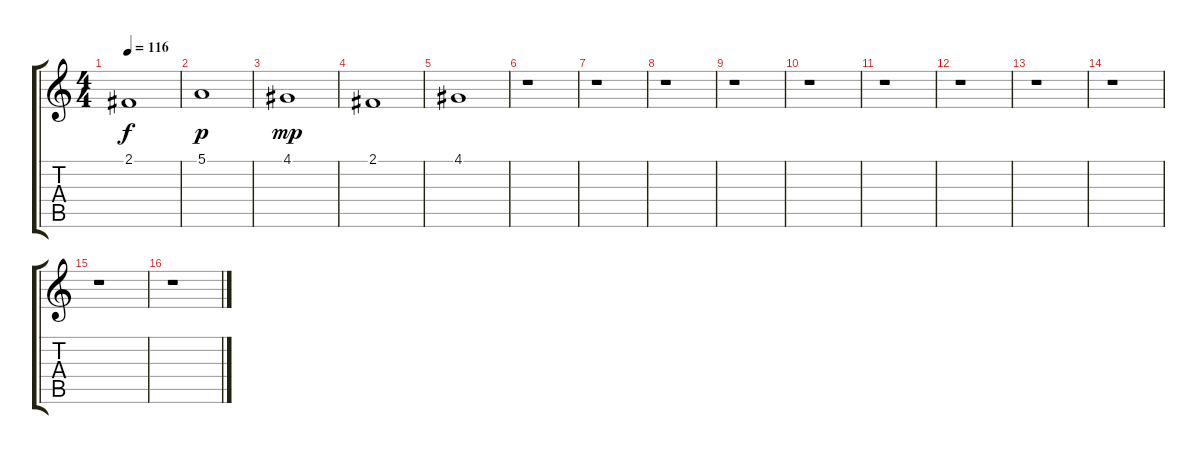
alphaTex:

\track "" {instrument piccolo}
\staff {score tabs}
\tuning (E4 B3 G3 D3 A2 E2) {hide}
\ts (4 4)
\tempo 116
\clef g2
\ks c
2.1{t}.1{dy f} |
5.1.1{dy p} |
4.1.1{dy mp} |
2.1.1 |
4.1.1 |
r.1 |
r.1 |
r.1 |
r.1 |
r.1 |
r.1 |
r.1 |
r.1 |
r.1 |
r.1 |
r.1
